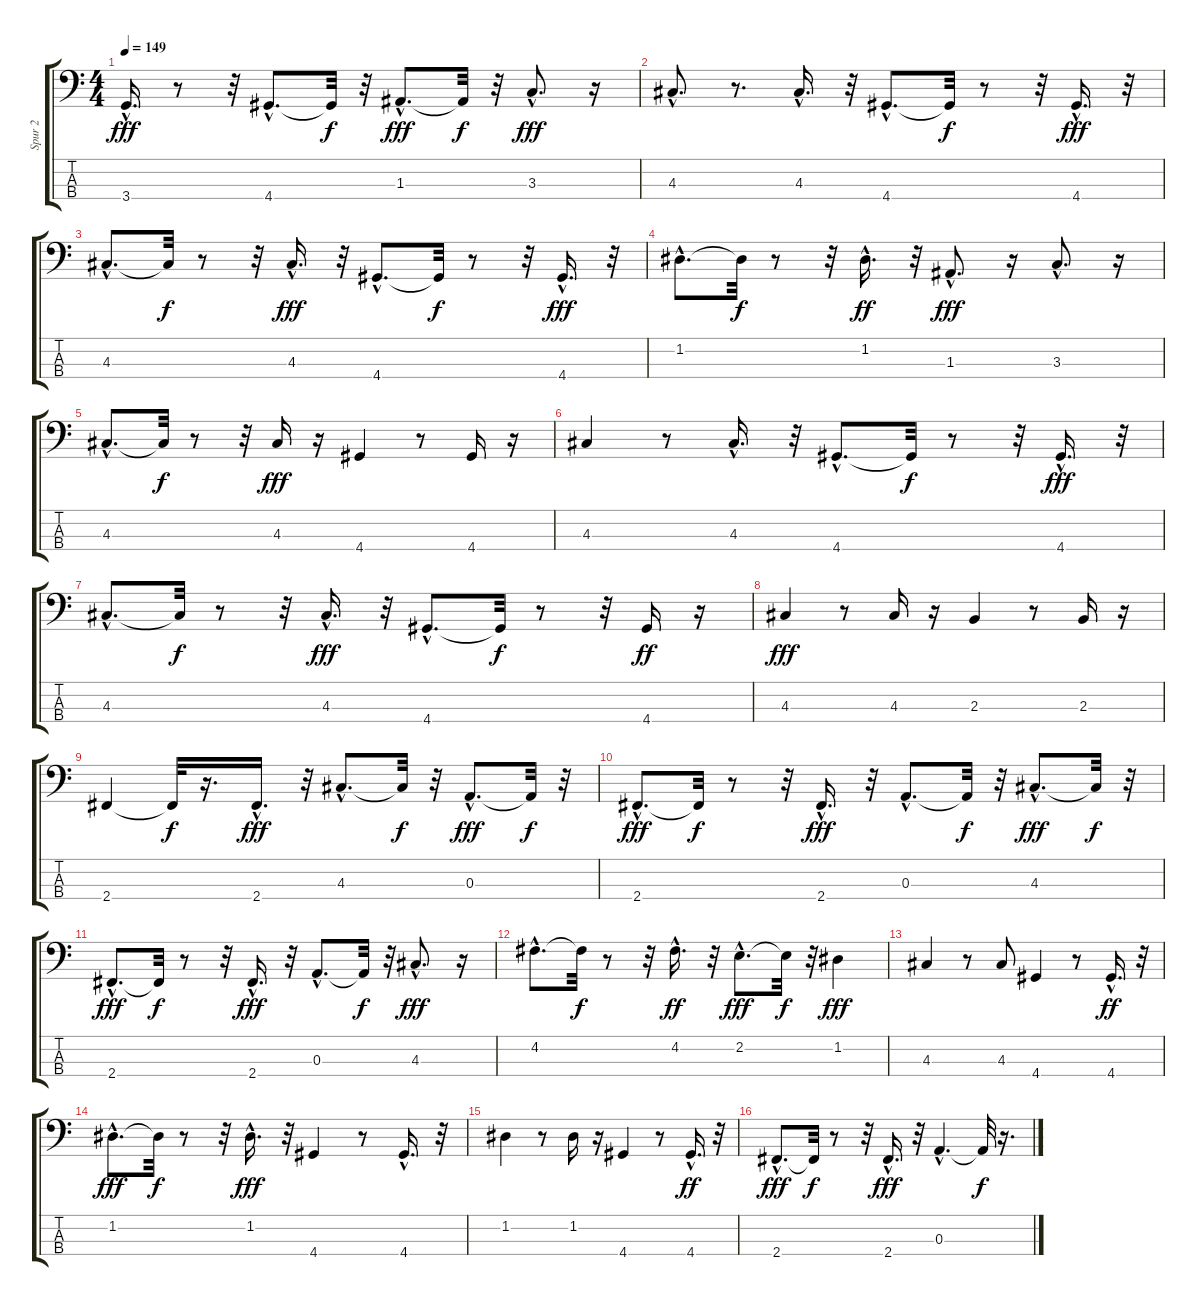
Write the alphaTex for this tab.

\track ("Spur 2" "Spur 2") {instrument synthbass2}
\staff {score tabs}
\tuning (G2 D2 A1 E1) {hide}
\ts (4 4)
\tempo 149
\clef f4
\ks c
3.4{hac}.16{d dy fff} r.8 r.32 4.4{hac}.8{d} 4.4{t}.32{dy f} r.32 1.3{hac}.8{d dy fff} 1.3{t}.32{dy f} r.32 3.3{hac}.8{d dy fff} r.16 |
4.3{hac}.8{d} r.8{d} 4.3{hac}.16{d} r.32 4.4{hac}.8{d} 4.4{t}.32{dy f} r.8 r.32 4.4{hac}.16{d dy fff} r.32 |
4.3{hac}.8{d} 4.3{t}.32{dy f} r.8 r.32 4.3{hac}.16{d dy fff} r.32 4.4{hac}.8{d} 4.4{t}.32{dy f} r.8 r.32 4.4{hac}.16{d dy fff} r.32 |
1.2{hac}.8{d} 1.2{t}.32{dy f} r.8 r.32 1.2{hac}.16{d dy ff} r.32 1.3{hac}.8{d dy fff} r.16 3.3{hac}.8{d} r.16 |
4.3{hac}.8{d} 4.3{t}.32{dy f} r.8 r.32 4.3.16{dy fff} r.16 4.4.4 r.8 4.4.16 r.16 |
4.3.4 r.8 4.3{hac}.16{d} r.32 4.4{hac}.8{d} 4.4{t}.32{dy f} r.8 r.32 4.4{hac}.16{d dy fff} r.32 |
4.3{hac}.8{d} 4.3{t}.32{dy f} r.8 r.32 4.3{hac}.16{d dy fff} r.32 4.4{hac}.8{d} 4.4{t}.32{dy f} r.8 r.32 4.4.16{dy ff} r.16 |
4.3.4{dy fff} r.8 4.3.16 r.16 2.3.4 r.8 2.3.16 r.16 |
2.4.4 2.4{t}.32{dy f} r.16{d} 2.4{hac}.16{d dy fff} r.32 4.3{hac}.8{d} 4.3{t}.32{dy f} r.32 0.3{hac}.8{d dy fff} 0.3{t}.32{dy f} r.32 |
2.4{hac}.8{d dy fff} 2.4{t}.32{dy f} r.8 r.32 2.4{hac}.16{d dy fff} r.32 0.3{hac}.8{d} 0.3{t}.32{dy f} r.32 4.3{hac}.8{d dy fff} 4.3{t}.32{dy f} r.32 |
2.4{hac}.8{d dy fff} 2.4{t}.32{dy f} r.8 r.32 2.4{hac}.16{d dy fff} r.32 0.3{hac}.8{d} 0.3{t}.32{dy f} r.32 4.3{hac}.8{d dy fff} r.16 |
4.2{hac}.8{d} 4.2{t}.32{dy f} r.8 r.32 4.2{hac}.16{d dy ff} r.32 2.2{hac}.8{d dy fff} 2.2{t}.32{dy f} r.32 1.2.4{dy fff} |
4.3.4 r.8 4.3.8 4.4.4 r.8 4.4{hac}.16{d dy ff} r.32 |
1.2{hac}.8{d dy fff} 1.2{t}.32{dy f} r.8 r.32 1.2{hac}.16{d dy fff} r.32 4.4.4 r.8 4.4{hac}.16{d} r.32 |
1.2.4 r.8 1.2.16 r.16 4.4.4 r.8 4.4{hac}.16{d dy ff} r.32 |
2.4{hac}.8{d dy fff} 2.4{t}.32{dy f} r.8 r.32 2.4{hac}.16{d dy fff} r.32 0.3{hac}.4{d} 0.3{t}.32{dy f} r.16{d}
